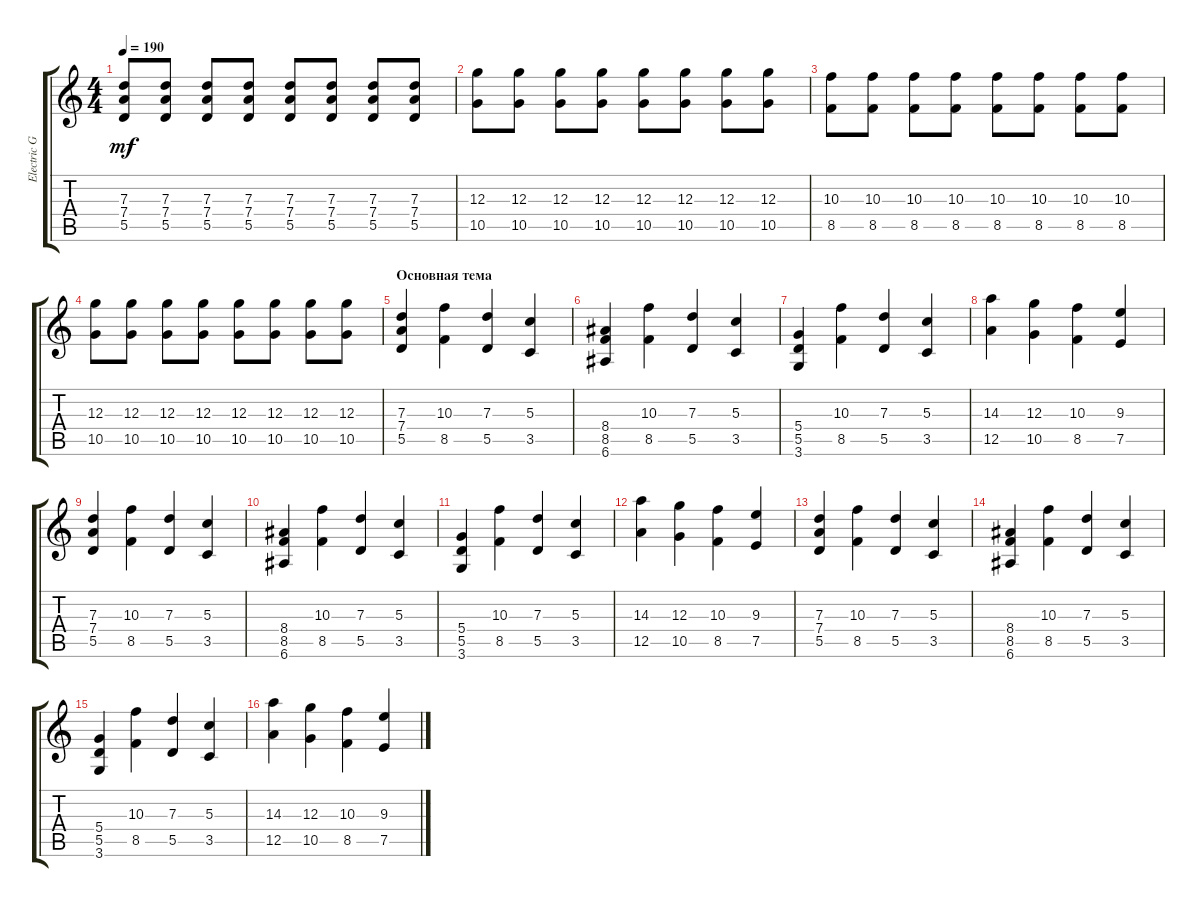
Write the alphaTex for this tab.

\track ("Electric Guitar" "Electric G") {instrument distortionguitar}
\staff {score tabs}
\tuning (E4 B3 G3 D3 A2 E2) {hide}
\ts (4 4)
\tempo 190
\clef g2
\ks c
(7.3 7.4 5.5).8{dy mf} (7.3 7.4 5.5).8 (7.3 7.4 5.5).8 (7.3 7.4 5.5).8 (7.3 7.4 5.5).8 (7.3 7.4 5.5).8 (7.3 7.4 5.5).8 (7.3 7.4 5.5).8 |
(12.3 10.5).8 (12.3 10.5).8 (12.3 10.5).8 (12.3 10.5).8 (12.3 10.5).8 (12.3 10.5).8 (12.3 10.5).8 (12.3 10.5).8 |
(10.3 8.5).8 (10.3 8.5).8 (10.3 8.5).8 (10.3 8.5).8 (10.3 8.5).8 (10.3 8.5).8 (10.3 8.5).8 (10.3 8.5).8 |
(12.3 10.5).8 (12.3 10.5).8 (12.3 10.5).8 (12.3 10.5).8 (12.3 10.5).8 (12.3 10.5).8 (12.3 10.5).8 (12.3 10.5).8 |
\section ("" "Основная тема")
(7.3 7.4 5.5).4 (10.3 8.5).4 (7.3 5.5).4 (5.3 3.5).4 |
(8.4 8.5 6.6).4 (10.3 8.5).4 (7.3 5.5).4 (5.3 3.5).4 |
(5.4 5.5 3.6).4 (10.3 8.5).4 (7.3 5.5).4 (5.3 3.5).4 |
(14.3 12.5).4 (12.3 10.5).4 (10.3 8.5).4 (9.3 7.5).4 |
(7.3 7.4 5.5).4 (10.3 8.5).4 (7.3 5.5).4 (5.3 3.5).4 |
(8.4 8.5 6.6).4 (10.3 8.5).4 (7.3 5.5).4 (5.3 3.5).4 |
(5.4 5.5 3.6).4 (10.3 8.5).4 (7.3 5.5).4 (5.3 3.5).4 |
(14.3 12.5).4 (12.3 10.5).4 (10.3 8.5).4 (9.3 7.5).4 |
(7.3 7.4 5.5).4 (10.3 8.5).4 (7.3 5.5).4 (5.3 3.5).4 |
(8.4 8.5 6.6).4 (10.3 8.5).4 (7.3 5.5).4 (5.3 3.5).4 |
(5.4 5.5 3.6).4 (10.3 8.5).4 (7.3 5.5).4 (5.3 3.5).4 |
(14.3 12.5).4 (12.3 10.5).4 (10.3 8.5).4 (9.3 7.5).4
